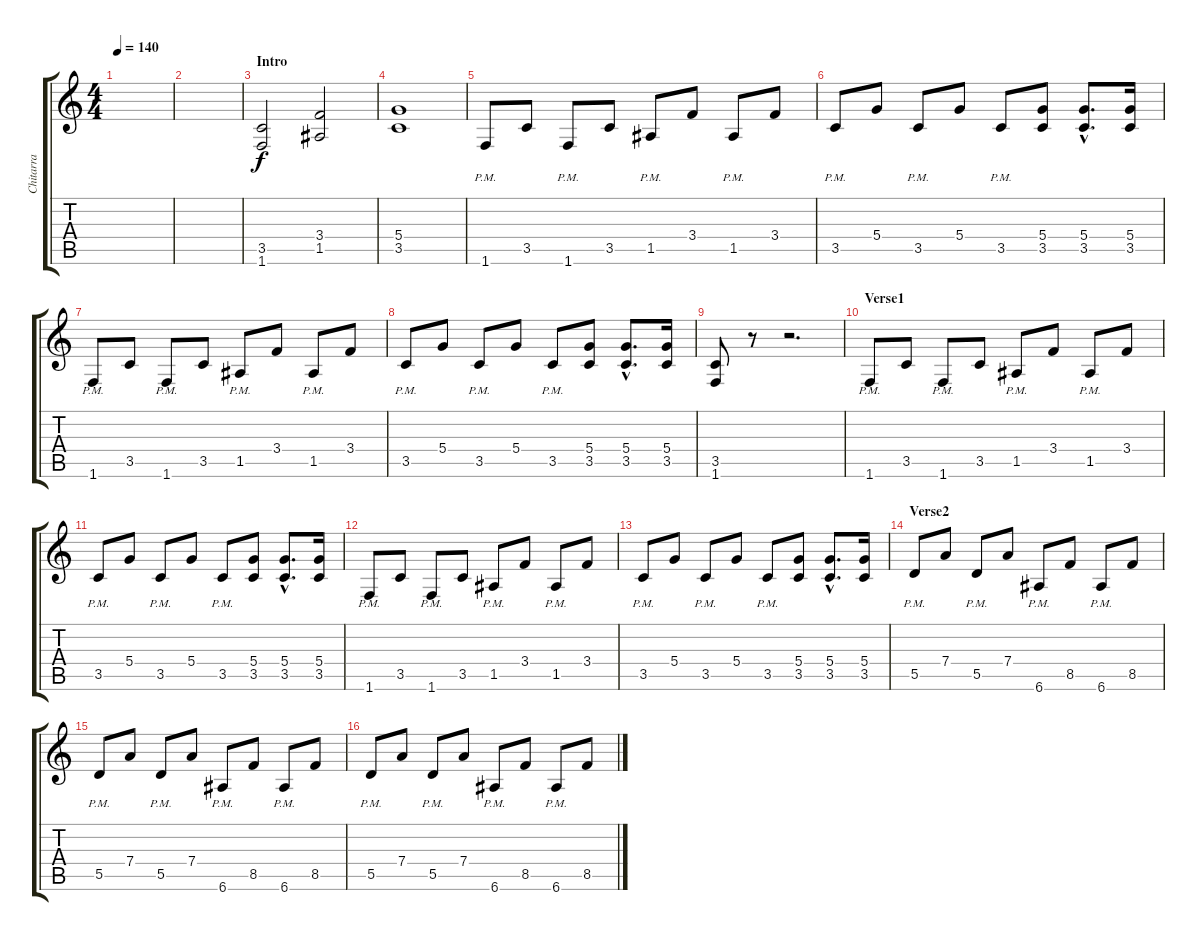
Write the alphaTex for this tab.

\track ("Chitarra" "Chitarra") {instrument distortionguitar}
\staff {score tabs}
\tuning (E4 B3 G3 D3 A2 E2) {hide}
\ts (4 4)
\tempo 140
\clef g2
\ks c
|
|
\section ("" "Intro")
(3.5 1.6).2 (3.4 1.5).2 |
(5.4 3.5).1 |
1.6{pm}.8 3.5.8 1.6{pm}.8 3.5.8 1.5{pm}.8 3.4.8 1.5{pm}.8 3.4.8 |
3.5{pm}.8 5.4.8 3.5{pm}.8 5.4.8 3.5{pm}.8 (5.4 3.5).8 (5.4{hac} 3.5{hac}).8{d} (5.4 3.5).16 |
1.6{pm}.8 3.5.8 1.6{pm}.8 3.5.8 1.5{pm}.8 3.4.8 1.5{pm}.8 3.4.8 |
3.5{pm}.8 5.4.8 3.5{pm}.8 5.4.8 3.5{pm}.8 (5.4 3.5).8 (5.4{hac} 3.5{hac}).8{d} (5.4 3.5).16 |
(3.5 1.6).8 r.8 r.2{d} |
\section ("" "Verse1 ")
1.6{pm}.8 3.5.8 1.6{pm}.8 3.5.8 1.5{pm}.8 3.4.8 1.5{pm}.8 3.4.8 |
3.5{pm}.8 5.4.8 3.5{pm}.8 5.4.8 3.5{pm}.8 (5.4 3.5).8 (5.4{hac} 3.5{hac}).8{d} (5.4 3.5).16 |
1.6{pm}.8 3.5.8 1.6{pm}.8 3.5.8 1.5{pm}.8 3.4.8 1.5{pm}.8 3.4.8 |
3.5{pm}.8 5.4.8 3.5{pm}.8 5.4.8 3.5{pm}.8 (5.4 3.5).8 (5.4{hac} 3.5{hac}).8{d} (5.4 3.5).16 |
\section ("" "Verse2")
5.5{pm}.8 7.4.8 5.5{pm}.8 7.4.8 6.6{pm}.8 8.5.8 6.6{pm}.8 8.5.8 |
5.5{pm}.8 7.4.8 5.5{pm}.8 7.4.8 6.6{pm}.8 8.5.8 6.6{pm}.8 8.5.8 |
5.5{pm}.8 7.4.8 5.5{pm}.8 7.4.8 6.6{pm}.8 8.5.8 6.6{pm}.8 8.5.8
